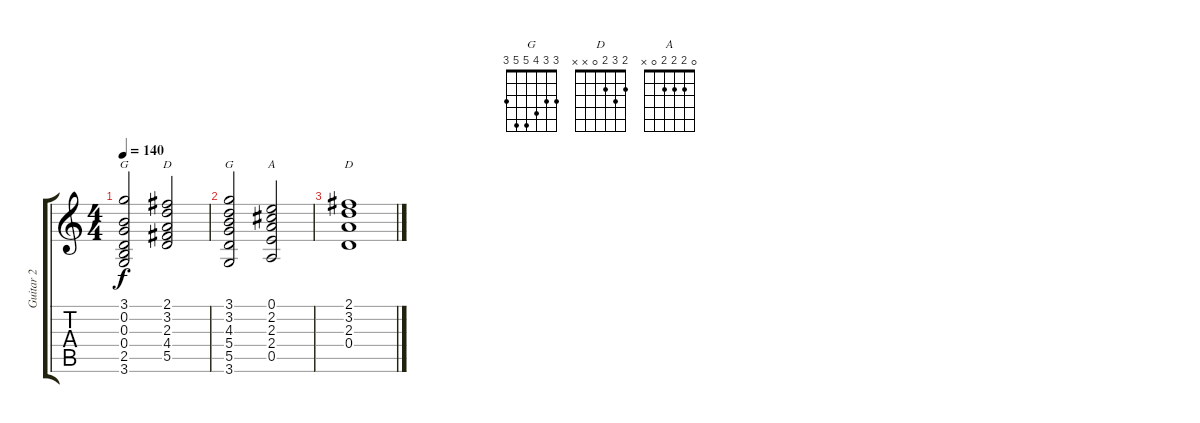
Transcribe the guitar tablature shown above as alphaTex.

\track ("Guitar 2" "Guitar 2") {instrument overdrivenguitar}
\staff {score tabs}
\tuning (E4 B3 G3 D3 A2 E2) {hide}
\chord ("G" 3 0 0 0 2 3)
\chord ("D" 2 3 2 4 5 x)
\chord ("G" 3 3 4 5 5 3)
\chord ("A" 0 2 2 2 0 x)
\chord ("D" 2 3 2 0 x x)
\ts (4 4)
\tempo 140
\clef g2
\ks c
(3.1 0.2 0.3 0.4 2.5 3.6).2{ch "G" dy f} (2.1 3.2 2.3 4.4 5.5).2{ch "D"} |
(3.1 3.2 4.3 5.4 5.5 3.6).2{ch "G"} (0.1 2.2 2.3 2.4 0.5).2{ch "A"} |
(2.1 3.2 2.3 0.4).1{ch "D"}
